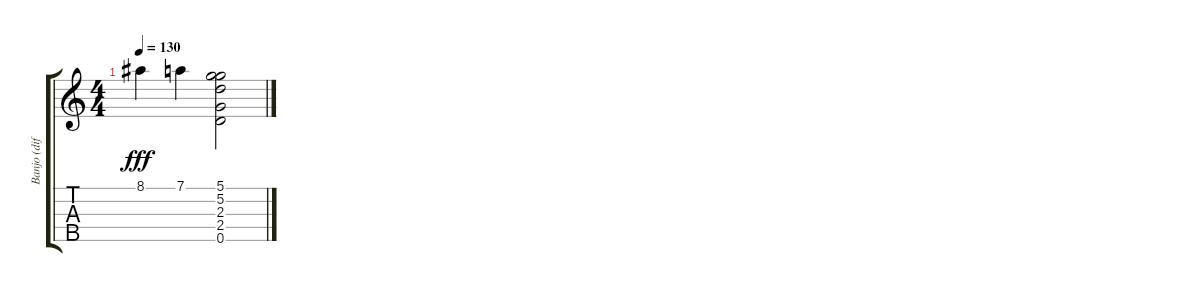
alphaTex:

\track ("Banjo (different tuning)" "Banjo (dif") {solo instrument acousticguitarnylon}
\staff {score tabs}
\tuning (D4 A3 F3 C3 G4) {hide}
\ts (4 4)
\tempo 130
\clef g2
\ks c
8.1.4{dy fff} 7.1.4 (5.1 5.2 2.3 2.4 0.5).2
